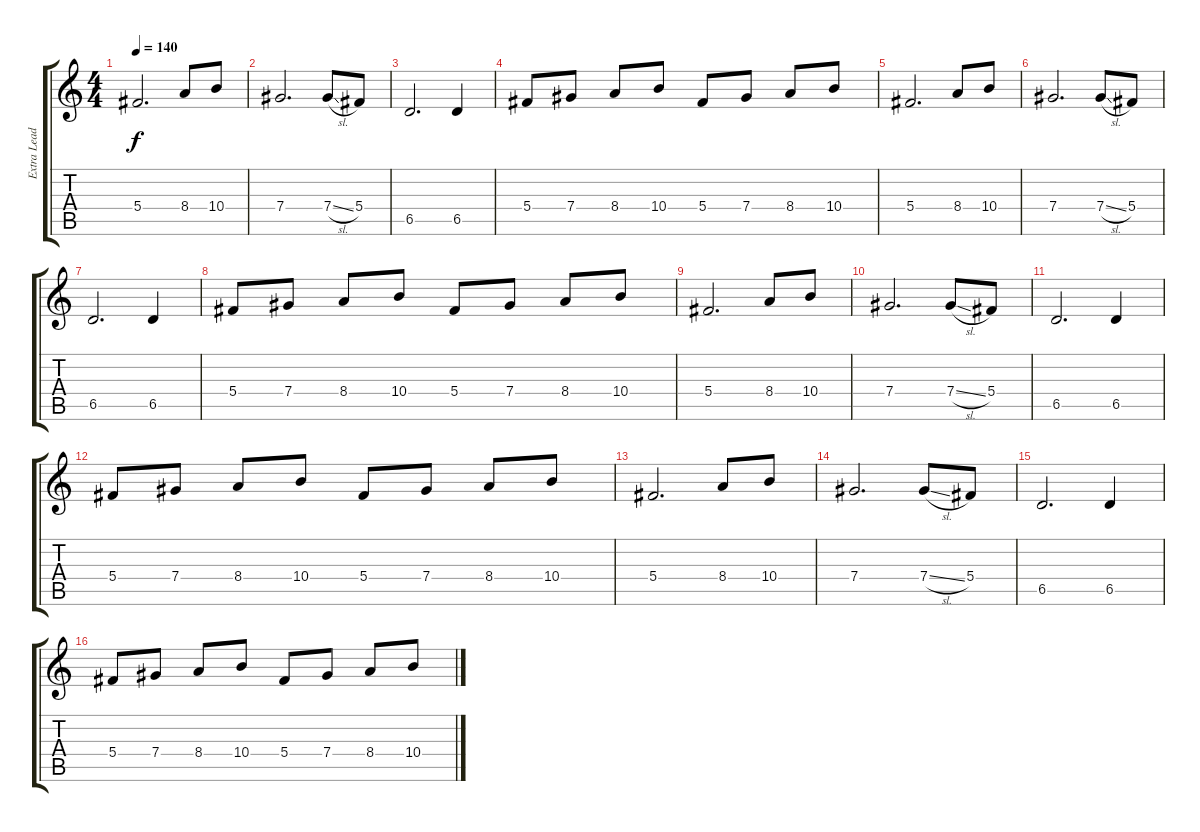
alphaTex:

\track ("Extra Lead" "Extra Lead") {instrument distortionguitar}
\staff {score tabs}
\tuning (Eb4 Bb3 Gb3 Db3 Ab2 Eb2) {hide}
\ts (4 4)
\tempo 140
\clef g2
\ks c
5.4.2{d dy f volume 9} 8.4.8 10.4.8 |
7.4.2{d} 7.4{sl}.8 5.4.8 |
6.5.2{d} 6.5.4 |
5.4.8 7.4.8 8.4.8 10.4.8 5.4.8 7.4.8 8.4.8 10.4.8 |
5.4.2{d volume 2} 8.4.8 10.4.8 |
7.4.2{d} 7.4{sl}.8 5.4.8 |
6.5.2{d} 6.5.4 |
5.4.8 7.4.8 8.4.8 10.4.8 5.4.8 7.4.8 8.4.8 10.4.8 |
5.4.2{d volume 0} 8.4.8 10.4.8 |
7.4.2{d} 7.4{sl}.8 5.4.8 |
6.5.2{d} 6.5.4 |
5.4.8 7.4.8 8.4.8 10.4.8 5.4.8 7.4.8 8.4.8 10.4.8 |
5.4.2{d} 8.4.8 10.4.8 |
7.4.2{d} 7.4{sl}.8 5.4.8 |
6.5.2{d} 6.5.4 |
5.4.8 7.4.8 8.4.8 10.4.8 5.4.8 7.4.8 8.4.8 10.4.8
